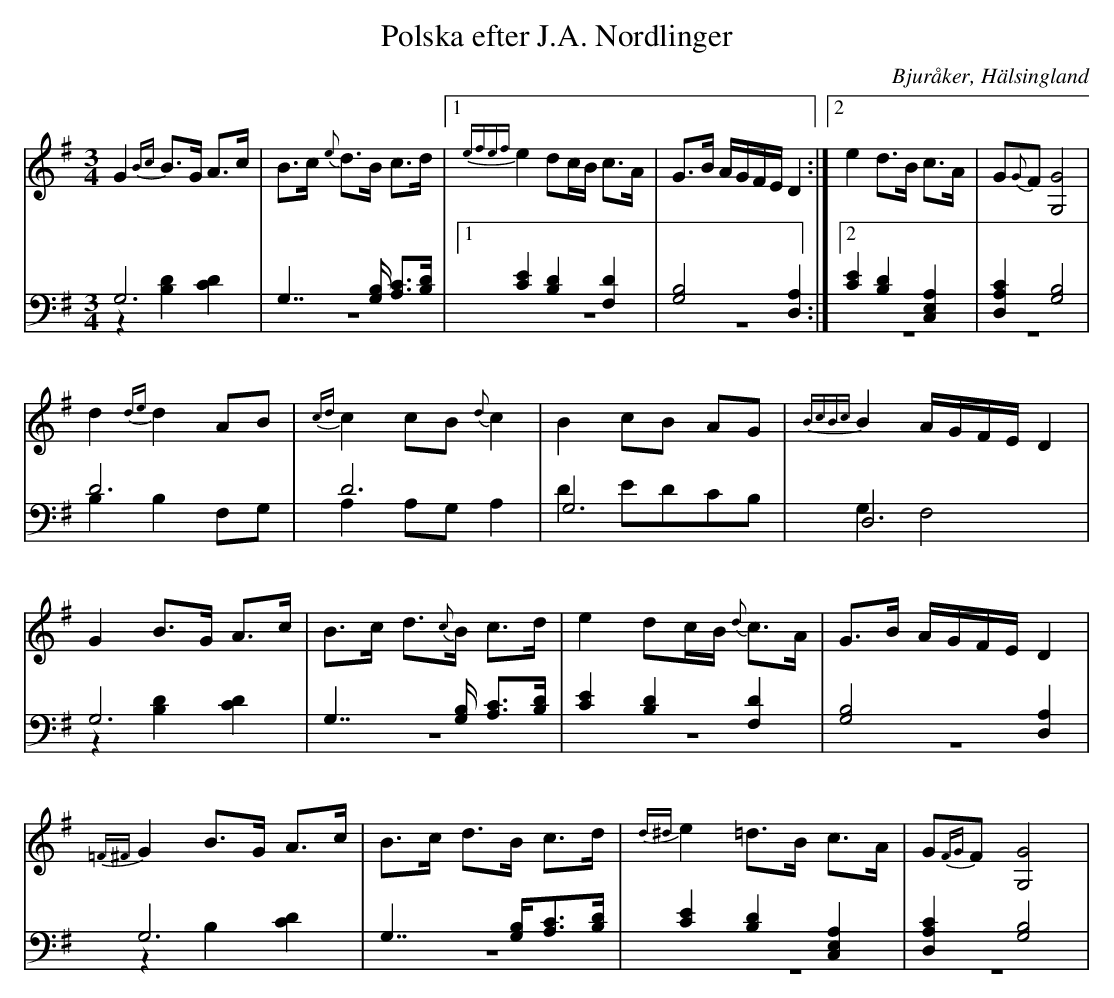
X:1
T: Polska efter J.A. Nordlinger
O: Bjuråker, Hälsingland
M: 3/4
L: 1/8
K: G
V:1
V:2
V:3 merge
V:1
G2 {Bc}B>G A>c|B>c {e}d>B c>d |1 {efef}e2 dc/B/ c>A| G>B A/G/F/E/ D2:|2 e2 d>B c>A|G{G}F [G4G,4]  |
 d2 {de}d2 AB|{cd}c2 cB {d}c2|B2 cB AG|{B8/5c8/5B8/5c8/5}B2 A/G/F/E/ D2 |
G2 B>G A>c|B>c d>{c4/3}B c>d |e2 dc/B/ {d}c>A|G>B A/G/F/E/ D2 |
{=F^F}G2 B>G A>c |B>c d>B c>d|{d^d}e2 =d>B c>A|G{FG}F [G,4G4] |
V:2 clef=bass
 G,6|G,7/2 [G,/B,/] [A,C]>[B,D]|1 [C2E2] [B,2D2] [F,2D2]| [G,4B,4] [D,2A,2]:|2 [C2E2] [B,2D2] [C,2E,2A,2]| [D,2A,2C2] [G,4B,4]|
D6 |D6 |G,6|D,6 |
G,6 | G,7/2 [G,/B,/] [A,C]>[B,D]| [C2E2] [B,2D2] [F,2D2]| [G,4B,4] [D,2A,2]|
G,6 |G,7/2 [G,/B,/][A,C]>[B,D]|[C2E2] [B,2D2] [C,2E,2A,2]|[D,2A,2C2] [G,4B,4] |
V:3 clef=bass
z2 [B,2D2] [C2D2]| z6|1 z6| z6:|2 z6|  z6|
B,2 B,2 F,G, |A,2 A,G, A,2 |D2 EDCB,|G,2 F,4 |
z2 [B,2D2] [C2D2]| z6 |z6 |z6|
z2 B,2 [C2D2] |z6|z6|z6|
